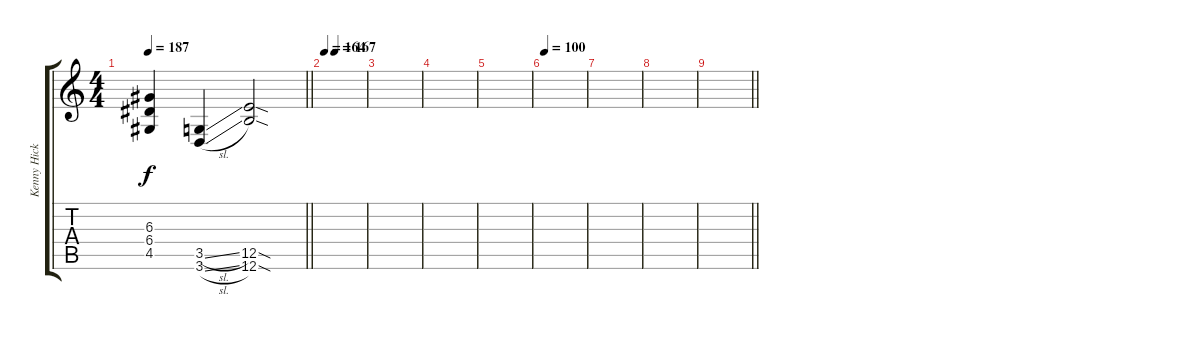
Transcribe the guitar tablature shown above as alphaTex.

\track ("Kenny Hickey" "Kenny Hick") {instrument distortionguitar}
\staff {score tabs}
\tuning (B3 Gb3 D3 A2 E2 B1) {hide}
\ts (4 4)
\tempo 187
\clef g2
\barLineRight lightlight
\ks c
(6.3{t} 6.4{t} 4.5{t}).4{dy f} (3.5{sl} 3.6{sl}).4 (12.5{sod} 12.6{sod}).2 |
\tempo 164
\tempo (167 0.25)
|
|
|
|
\tempo 100
|
|
|
\barLineRight lightlight
